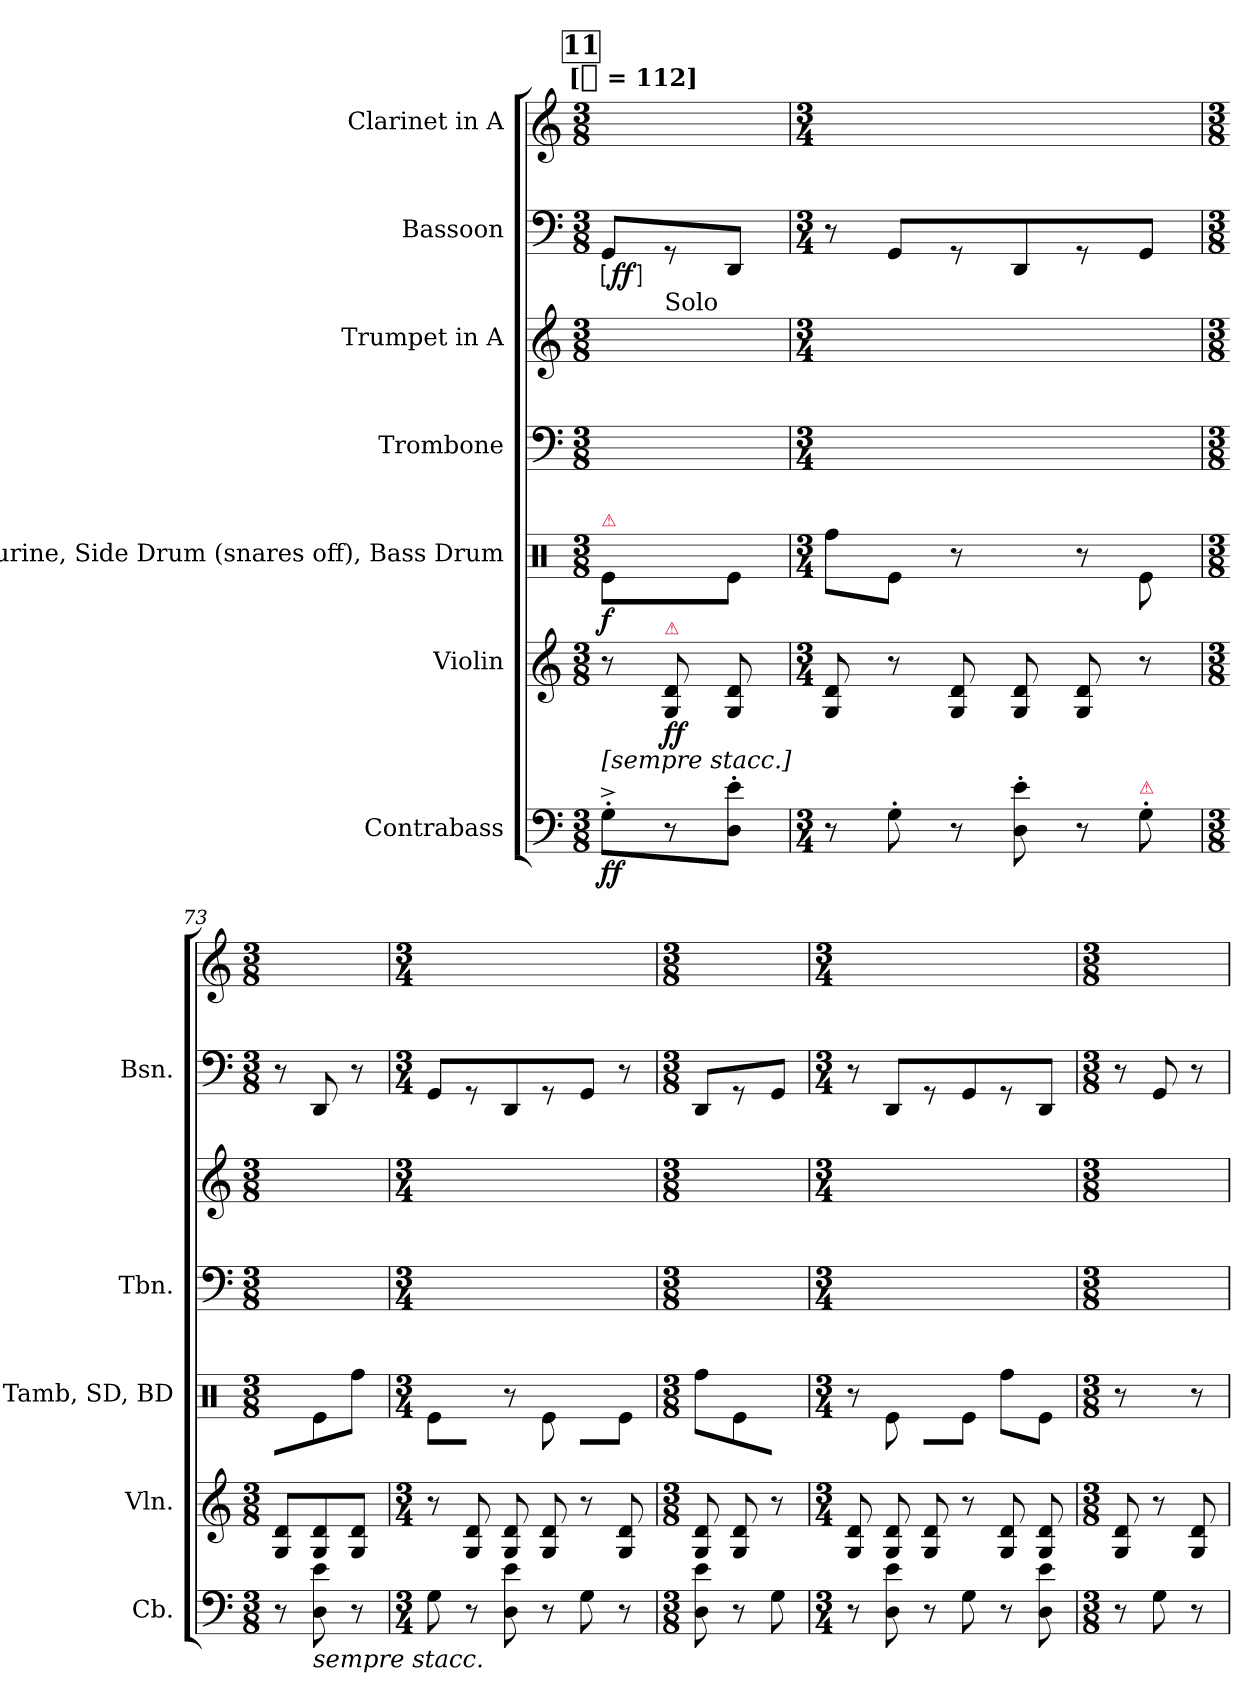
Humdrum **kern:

**kern	**dynam	**kern	**dynam	**kern	**dynam	**kern	**kern	**kern	**dynam	**kern
*part7	*part7	*part6	*part6	*part5	*part5	*part4	*part3	*part2	*part2	*part1
*staff7	*staff7	*staff6	*staff6	*staff5	*staff5	*staff4	*staff3	*staff2	*staff2	*staff1
*I"Contrabass	*	*I"Violin	*	*I"Tambourine, Side Drum (snares off), Bass Drum	*	*I"Trombone	*I"Trumpet in A	*I"Bassoon	*	*I"Clarinet in A
*I'Cb.	*	*I'Vln.	*	*I'Tamb, SD, BD	*	*I'Tbn.	*	*I'Bsn.	*	*
*clefF4	*	*clefG2	*	*clefX	*	*clefF4	*clefG2	*clefF4	*	*clefG2
*ITrd7c12	*	*	*	*	*	*	*ITrd2c3	*	*	*ITrd2c3
*k[]	*	*k[]	*	*k[]	*	*k[]	*k[f#c#g#]	*k[]	*	*k[f#c#g#]
!!LO:TX:omd:t=[[quarter] = 112]
*M3/8	*	*M3/8	*	*M3/8	*	*M3/8	*M3/8	*M3/8	*	*M3/8
*MM112	*	*MM112	*	*MM112	*	*MM112	*MM112	*MM112	*	*MM112
!!LO:REH:place=s1:t=11
=71	=71	=71	=71	=71	=71	=71	=71	=71	=71	=71
!	!	!	!	!LO:TX:a:color=crimson:t=⚠	!	!	!	!	!	!
!	!	!LO:TX:b:i:t=[sempre stacc.]	!	!	!	!	!	!	!	!
!	!	!	!	!	!	!	!	!	!LO:DY:ed=brack	!
8GG'^L	ff	8r	.	8Re\L	f	8ryy	8ryy	8GGL	ff	8ryy
!	!	!	!	!	!	!	!LO:TX:a:t=Solo	!	!	!
!	!	!LO:TX:a:color=crimson:t=⚠	!	!	!	!	!	!	!	!
8r	.	8G 8d	ff	8R\	.	4ryy	4ryy	8r	.	4ryy
8DD' 8E'J	.	8G 8d	.	8Re\J	.	.	.	8DDJ	.	.
=72	=72	=72	=72	=72	=72	=72	=72	=72	=72	=72
*M3/4	*	*M3/4	*	*M3/4	*	*M3/4	*M3/4	*M3/4	*	*M3/4
8r	.	8G 8d	.	8Rff\L	.	4ryy	4ryy	8r	.	4ryy
8GG'	.	8r	.	8Re\J	.	.	.	8GGL	.	.
8r	.	8G 8d	.	8r	.	4ryy	4ryy	8r	.	4ryy
8DD' 8E'	.	8G 8d	.	8R\	.	.	.	8DD	.	.
8r	.	8G 8d	.	8r	.	8ryy	8ryy	8r	.	8ryy
!LO:TX:a:color=crimson:t=⚠	!	!	!	!	!	!	!	!	!	!
8GG'	.	8r	.	8Re\	.	8ryy	8ryy	8GGJ	.	8ryy
=73	=73	=73	=73	=73	=73	=73	=73	=73	=73	=73
*M3/8	*	*M3/8	*	*M3/8	*	*M3/8	*M3/8	*M3/8	*	*M3/8
8r	.	8G 8dL	.	8R\L	.	8ryy	8ryy	8r	.	8ryy
!LO:TX:b:i:t=sempre stacc.	!	!	!	!	!	!	!	!	!	!
8DD 8E	.	8G 8d	.	8Re\	.	8ryy	8ryy	8DD	.	8ryy
8r	.	8G 8dJ	.	8Rff\J	.	8ryy	8ryy	8r	.	8ryy
=74	=74	=74	=74	=74	=74	=74	=74	=74	=74	=74
*M3/4	*	*M3/4	*	*M3/4	*	*M3/4	*M3/4	*M3/4	*	*M3/4
8GG	.	8r	.	8Re\L	.	4ryy	4ryy	8GGL	.	4ryy
8r	.	8G 8d	.	8R\J	.	.	.	8r	.	.
8DD 8E	.	8G 8d	.	8r	.	4ryy	4ryy	8DD	.	4ryy
8r	.	8G 8d	.	8Re\	.	.	.	8r	.	.
8GG	.	8r	.	8R\L	.	8ryy	8ryy	8GGJ	.	8ryy
8r	.	8G 8d	.	8Re\J	.	8ryy	8ryy	8r	.	8ryy
=75	=75	=75	=75	=75	=75	=75	=75	=75	=75	=75
*M3/8	*	*M3/8	*	*M3/8	*	*M3/8	*M3/8	*M3/8	*	*M3/8
8DD 8E	.	8G 8d	.	8Rff\L	.	8ryy	8ryy	8DDL	.	8ryy
8r	.	8G 8d	.	8Re\	.	8ryy	8ryy	8r	.	8ryy
8GG	.	8r	.	8R\J	.	8ryy	8ryy	8GGJ	.	8ryy
=76	=76	=76	=76	=76	=76	=76	=76	=76	=76	=76
*M3/4	*	*M3/4	*	*M3/4	*	*M3/4	*M3/4	*M3/4	*	*M3/4
8r	.	8G 8d	.	8r	.	4ryy	4ryy	8r	.	4ryy
8DD 8E	.	8G 8d	.	8Re\	.	.	.	8DDL	.	.
8r	.	8G 8d	.	8R\L	.	8ryy	8ryy	8r	.	8ryy
8GG	.	8r	.	8Re\J	.	8ryy	8ryy	8GG	.	8ryy
8r	.	8G 8d	.	8Rff\L	.	8ryy	8ryy	8r	.	8ryy
8DD 8E	.	8G 8d	.	8Re\J	.	8ryy	8ryy	8DDJ	.	8ryy
=77	=77	=77	=77	=77	=77	=77	=77	=77	=77	=77
*M3/8	*	*M3/8	*	*M3/8	*	*M3/8	*M3/8	*M3/8	*	*M3/8
8r	.	8G 8d	.	8r	.	8ryy	8ryy	8r	.	8ryy
8GG	.	8r	.	8R\	.	8ryy	8ryy	8GG	.	8ryy
8r	.	8G 8d	.	8r	.	8ryy	8ryy	8r	.	8ryy
=	=	=	=	=	=	=	=	=	=	=
*-	*-	*-	*-	*-	*-	*-	*-	*-	*-	*-
